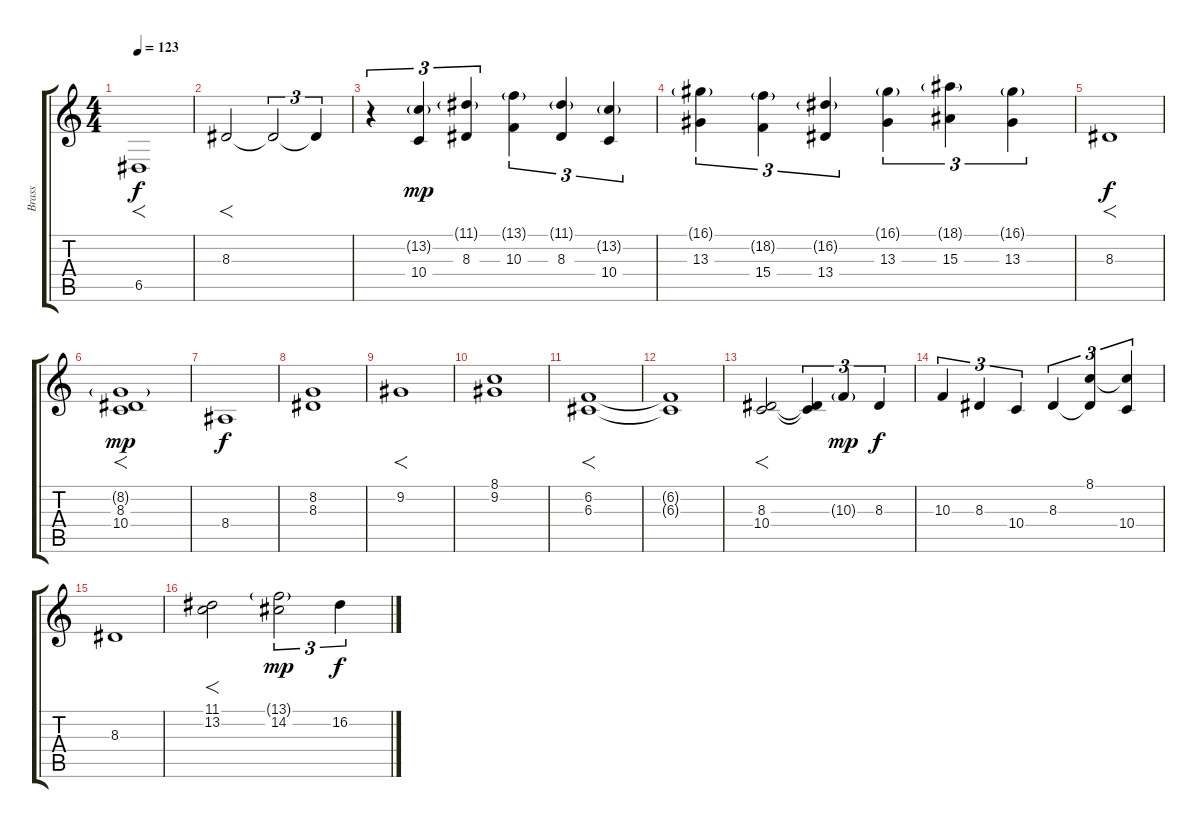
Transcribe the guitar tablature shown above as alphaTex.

\track ("Brass" "Brass") {instrument brasssection}
\staff {score tabs}
\tuning (E4 B3 G3 D3 A2 E2) {hide}
\ts (4 4)
\tempo 123
\clef g2
\ks c
6.5.1{f dy f} |
8.3.2{f} 8.3{t}.2{tu (3 2)} 8.3{t}.4{tu (3 2)} |
r.4{tu (3 2) volume 12} (13.2{g} 10.4).4{tu (3 2) dy mp} (11.1{g} 8.3).4{tu (3 2)} (13.1{g} 10.3).4{tu (3 2)} (11.1{g} 8.3).4{tu (3 2)} (13.2{g} 10.4).4{tu (3 2)} |
(16.1{g} 13.3).4{tu (3 2)} (18.2{g} 15.4).4{tu (3 2)} (16.2{g} 13.4).4{tu (3 2)} (16.1{g} 13.3).4{tu (3 2)} (18.1{g} 15.3).4{tu (3 2)} (16.1{g} 13.3).4{tu (3 2)} |
8.3.1{f dy f volume 11} |
(8.2{g} 8.3 10.4).1{f dy mp} |
8.4.1{dy f} |
(8.2 8.3).1 |
9.2.1{f} |
(8.1 9.2).1 |
(6.2 6.3).1{f} |
(6.2{t} 6.3{t}).1 |
(8.3 10.4).2{f} (8.3{t} 10.4{t}).4{tu (3 2)} 10.3{g}.4{tu (3 2) dy mp} 8.3.4{tu (3 2) dy f} |
10.3.4{tu (3 2)} 8.3.4{tu (3 2)} 10.4.4{tu (3 2)} 8.3.4{tu (3 2)} (8.1 8.3{t}).4{tu (3 2)} (8.1{t} 10.4).4{tu (3 2)} |
8.3.1 |
(11.1 13.2).2{f} (13.1{g} 14.2).2{tu (3 2) dy mp} 16.2.4{tu (3 2) dy f}
